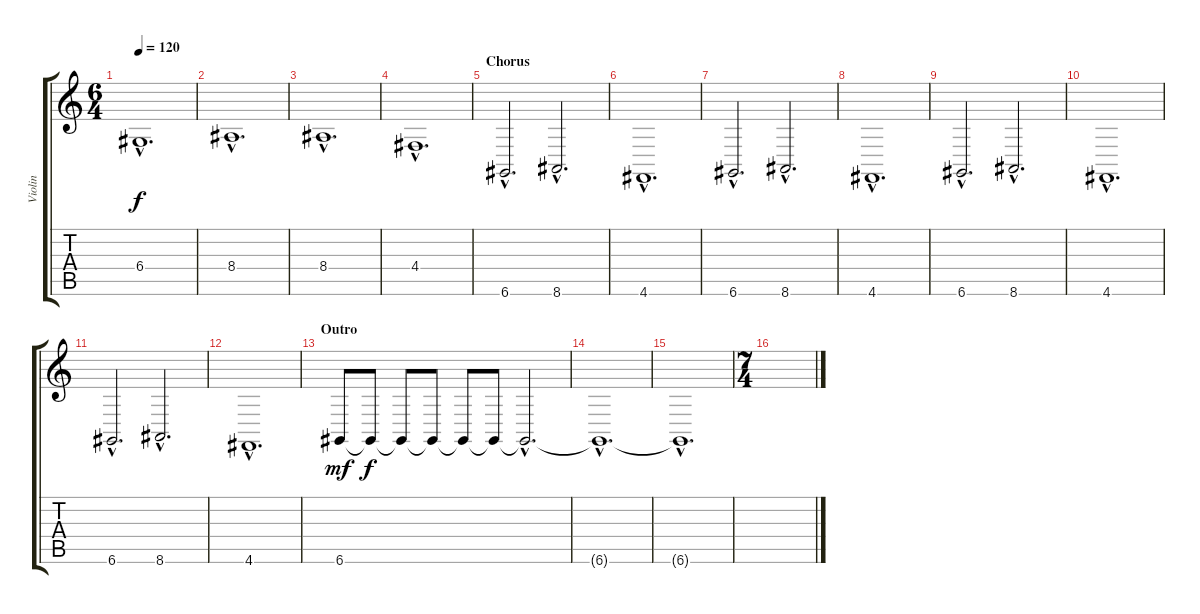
\track ("Violin" "Violin") {instrument violin}
\staff {score tabs}
\tuning (E4 B3 G3 D3 A2 D2) {hide}
\ts (6 4)
\tempo 120
\clef g2
\ks c
6.4{hac}.1{d dy f} |
8.4{hac}.1{d} |
8.4{hac}.1{d} |
4.4{hac}.1{d} |
\section ("" "Chorus")
6.6{hac}.2{d} 8.6{hac}.2{d} |
4.6{hac}.1{d} |
6.6{hac}.2{d} 8.6{hac}.2{d} |
4.6{hac}.1{d} |
6.6{hac}.2{d} 8.6{hac}.2{d} |
4.6{hac}.1{d} |
6.6{hac}.2{d} 8.6{hac}.2{d} |
4.6{hac}.1{d} |
\section ("" "Outro")
6.6.8{dy mf} 6.6{t}.8{dy f volume 10} 6.6{t}.8{volume 8} 6.6{t}.8{volume 7} 6.6{t}.8{volume 5} 6.6{t}.8{volume 3} 6.6{hac t}.2{d volume 1} |
6.6{hac t}.1{d} |
6.6{hac t}.1{d} |
\ts (7 4)
